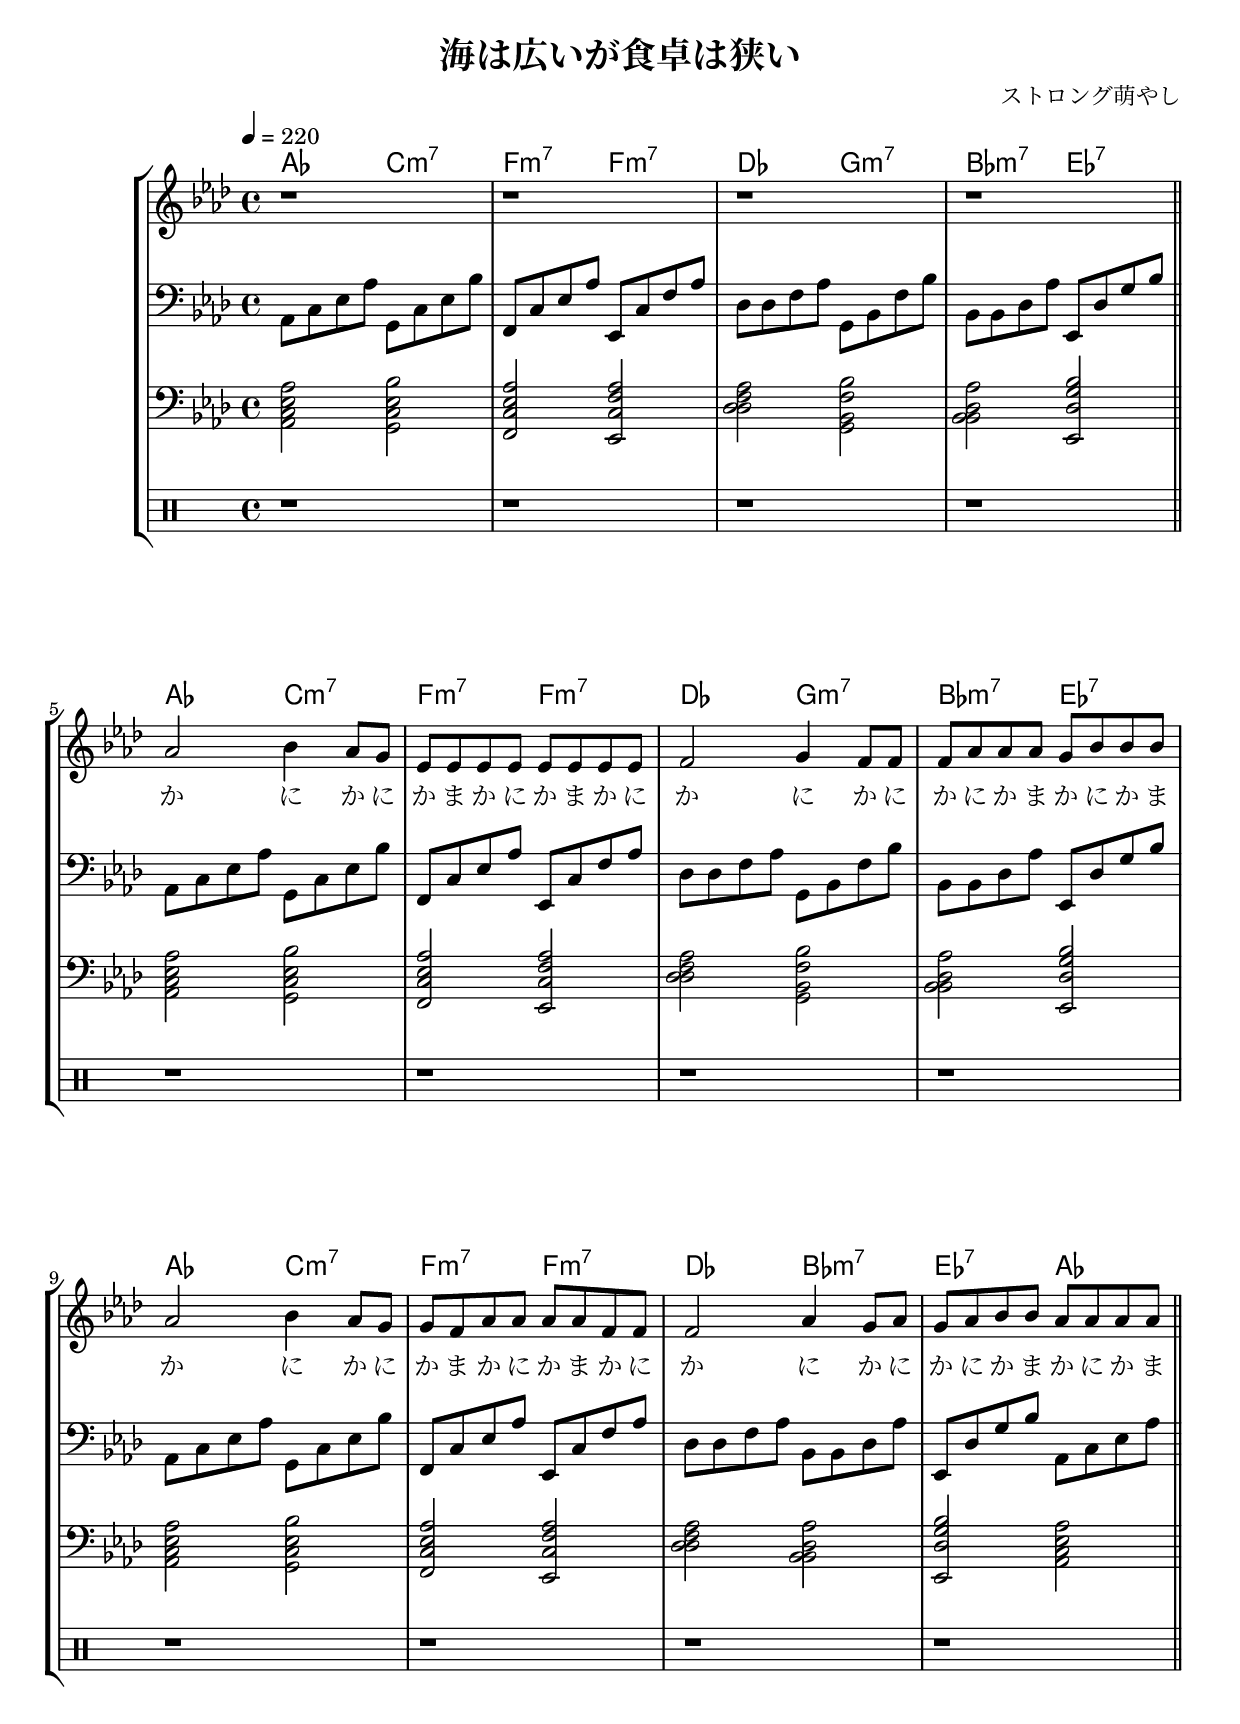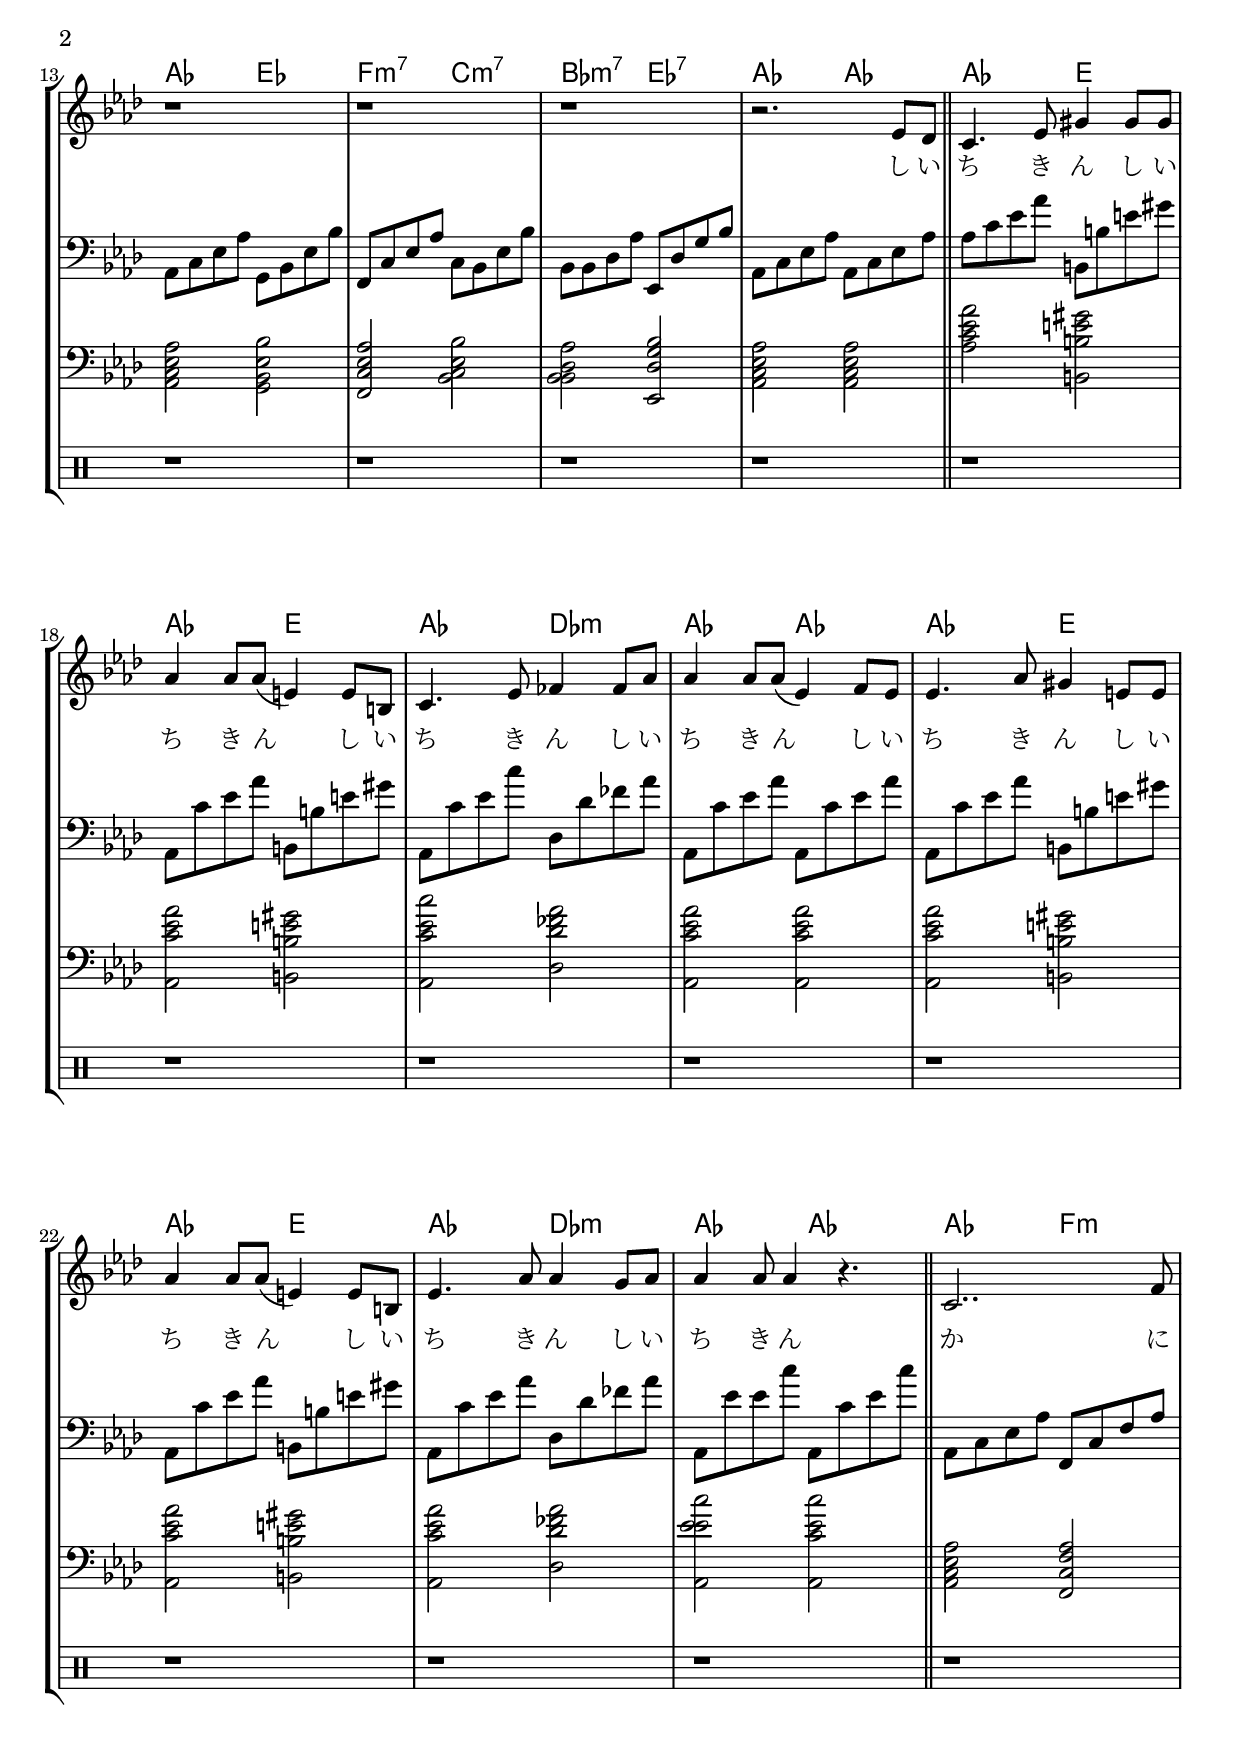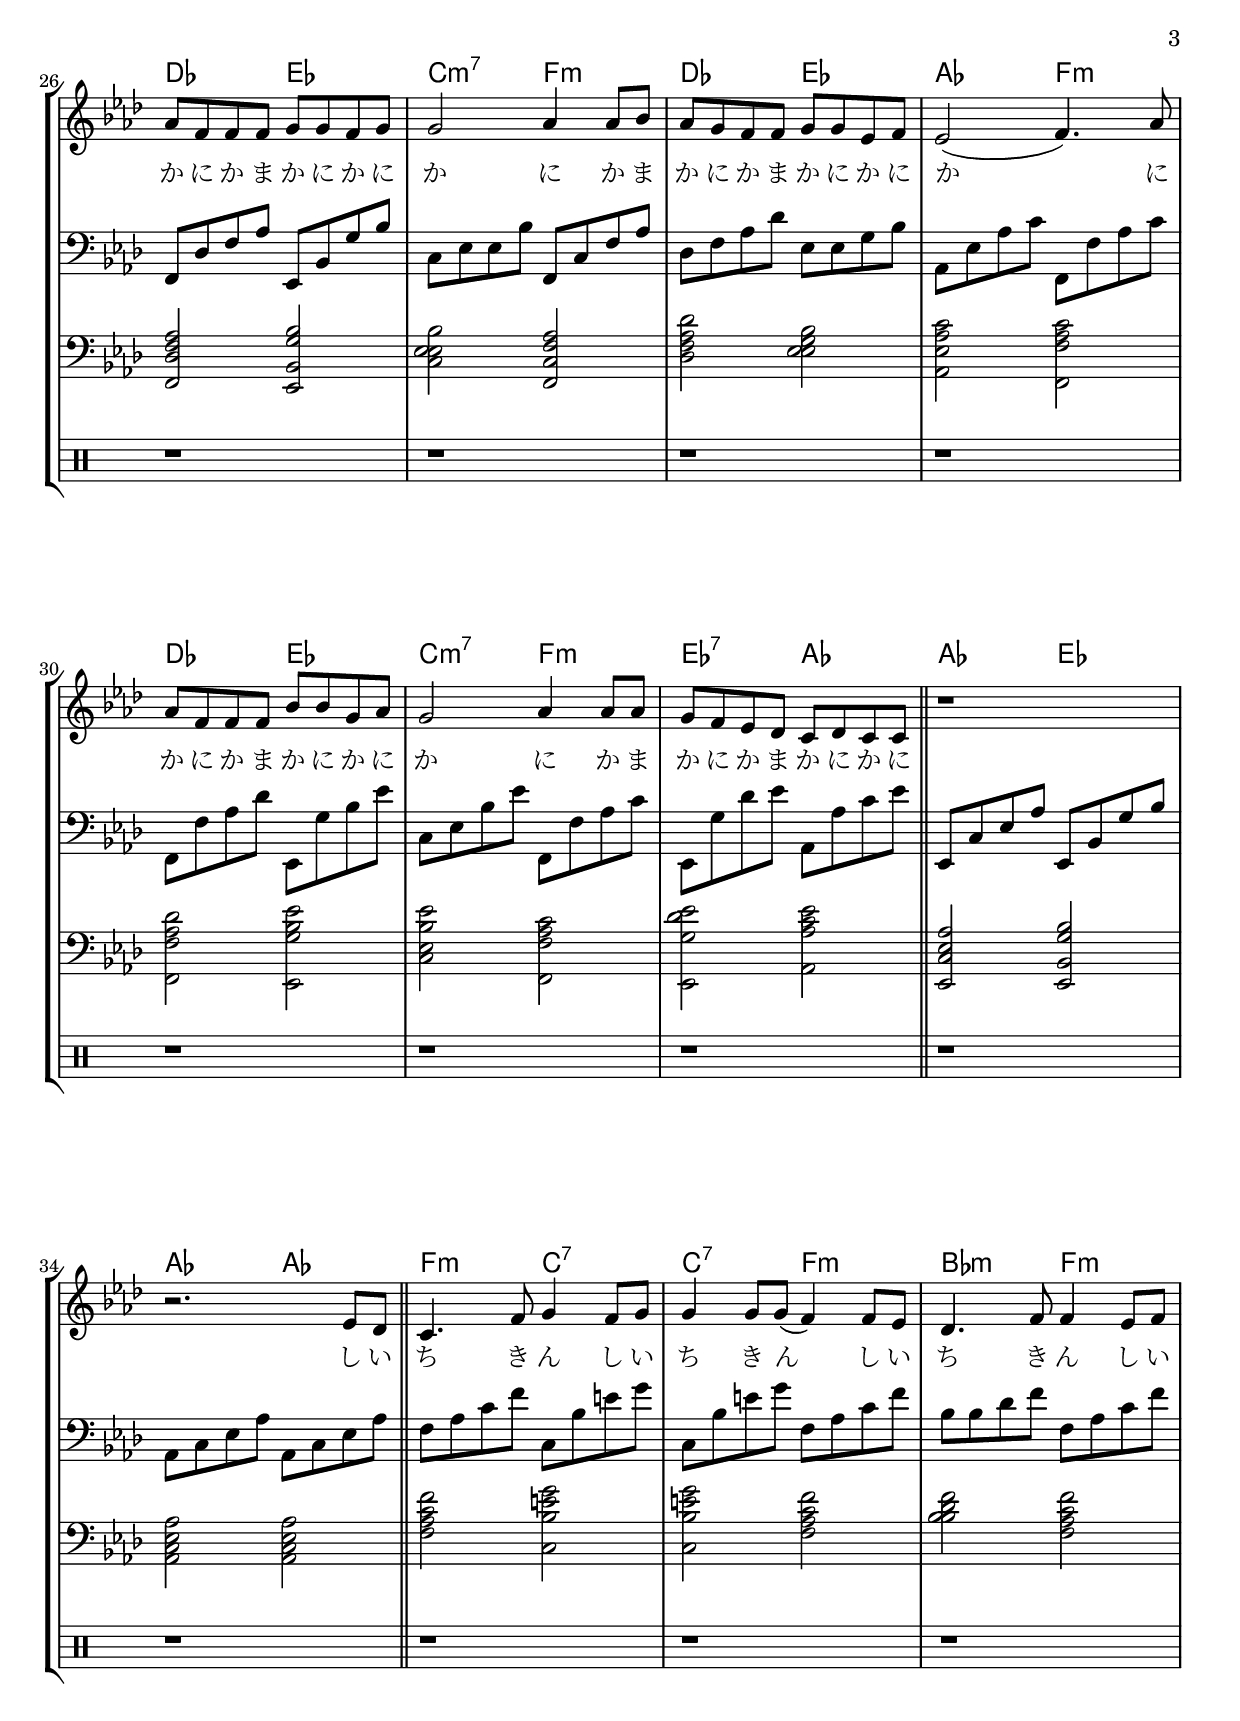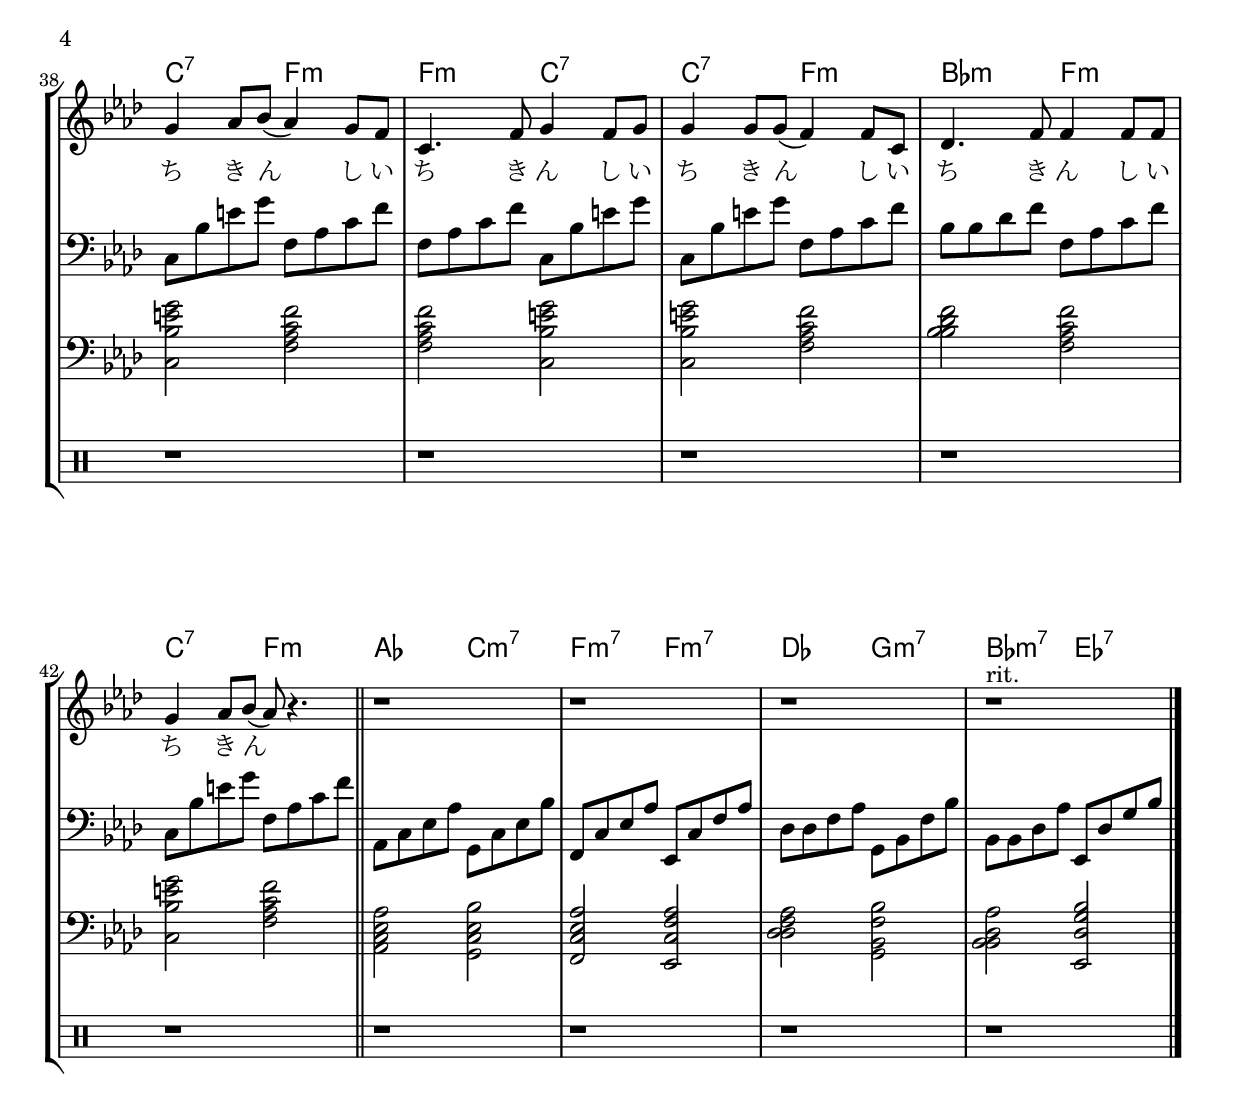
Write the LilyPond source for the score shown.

\version "2.12.1"

\header {
	title = \markup {海は広いが食卓は狭い}
	composer = \markup \center-column {ストロング萌やし}
}

harmony = \chordmode {
	as2 c:min7 f:min7 f:min7 des g:min7 bes:min7 es:7 

	as c:min7 f:min7 f:min7 des g:min7 bes:min7 es:7 as c:min7 f:min7 f:min7 des bes:min7 es:7 as 

	as es f:min7 c:min7 bes:min7 es:7 as as 

	as e as e as des:m as as as e as e as des:m as as 

	as f:m des es c:min7 f:m des es as f:m des es c:min7 f:m es:7 as 

	as es as as 

	f:m c:7 c:7 f:m bes:m f:m c:7 f:m f:m c:7 c:7 f:m bes:m f:m c:7 f:m 

	as c:min7 f:min7 f:min7 des g:min7 bes:min7 es:7 
}

melody = {
	\key as \major
	\tempo 4 = 220
	r1 | r1 | r1 | r1   
	\set Staff.midiInstrument = #"fss0.32"
	 as'2  bes'4  as'8  g'8 
	es'8  es'8  es'8  es'8  es'8  es'8  es'8  es'8 
	f'2  g'4  f'8  f'8 
	f'8  as'8  as'8  as'8  g'8  bes'8  bes'8  bes'8 
	as'2  bes'4  as'8  g'8 
	g'8  f'8  as'8  as'8  as'8  as'8  f'8  f'8 
	f'2  as'4  g'8  as'8 
	g'8  as'8  bes'8  bes'8  as'8  as'8  as'8  as'8
	r1 | r1 | r1 | r2. 
	\set Staff.midiInstrument = #"fss0.29"
	es'8  des'8 
	c'4.  es'8  gis'4  gis'8  gis'8 
	as'4  as'8  as'8  (e'4)  e'8  b8 
	c'4.  es'8  fes'4  fes'8  as'8 
	as'4  as'8  as'8  (es'4)  f'8  es'8 
	es'4.  as'8  gis'4  e'8  e'8 
	as'4  as'8  as'8  (e'4)  e'8  b8 
	es'4.  as'8  as'4  g'8  as'8 
	as'4  as'8  as'4  	r4. 	\set Staff.midiInstrument = #"fss0.32"
	 c'2..  f'8 
	as'8  f'8  f'8  f'8  g'8  g'8  f'8  g'8 
	g'2  as'4  as'8  bes'8 
	as'8  g'8  f'8  f'8  g'8  g'8  es'8  f'8 
	es'2  (f'4.)  as'8 
	as'8  f'8  f'8  f'8  bes'8  bes'8  g'8  as'8 
	g'2  as'4  as'8  as'8 
	g'8  f'8  es'8  des'8  c'8  des'8  c'8  c'8
	r1 | r2. 
	\set Staff.midiInstrument = #"fss0.32"
	es'8  des'8 
	c'4.  f'8  g'4  f'8  g'8 
	g'4  g'8  g'8  (f'4)  f'8  es'8 
	des'4.  f'8  f'4  es'8  f'8 
	g'4  as'8  bes'8  (as'4)  g'8  f'8 
	c'4.  f'8  g'4  f'8  g'8 
	g'4  g'8  g'8  (f'4)  f'8  c'8 
	des'4.  f'8  f'4  f'8  f'8 
	g'4  as'8  bes'8  (as'8)  	r4. 	r1 | r1 | r1 | r1^"rit." \bar "|."
}

words = \lyricmode {
	
	か  に  か  に  か  ま  か  に  か  ま  か  に  か  に  か  に  か  に  か  ま  か  に  か  ま  か  に  か  に  か  ま  か  に  か  ま  か  に  か  に  か  に  か  に  か  ま  か  に  か  ま  
	
	し  い  ち  き  ん  し  い  ち  き  ん  し  い  ち  き  ん  し  い  ち  き  ん  し  い  ち  き  ん  し  い  ち  き  ん  し  い  ち  き  ん  し  い  ち  き  ん  
	か  に  か  に  か  ま  か  に  か  に  か  に  か  ま  か  に  か  ま  か  に  か  に  か  に  か  に  か  ま  か  に  か  に  か  に  か  ま  か  に  か  ま  か  に  か  に  
	
	し  い  ち  き  ん  し  い  ち  き  ん  し  い  ち  き  ん  し  い  ち  き  ん  し  い  ち  き  ん  し  い  ち  き  ん  し  い  ち  き  ん  し  い  ち  き  ん  
	
}

tempochange = {
	\tempo 4 = 220
	r1 | r1 | r1 | r1 \bar "||"
	\tempo 4 = 220
	r1 | r1 | r1 | r1 | r1 | r1 | r1 | r1 \bar "||"
	\tempo 4 = 220
	r1 | r1 | r1 | r1 \bar "||"
	\tempo 4 = 220
	r1 | r1 | r1 | r1 | r1 | r1 | r1 | r1 \bar "||"
	\tempo 4 = 220
	r1 | r1 | r1 | r1 | r1 | r1 | r1 | r1 \bar "||"
	\tempo 4 = 220
	r1 | r1 \bar "||"
	\tempo 4 = 220
	r1 | r1 | r1 | r1 | r1 | r1 | r1 | r1 \bar "||"
	\tempo 4 = 220
	r1 | r1 | r1 | \tempo 4 = 165 r2 \tempo 4 = 146 r2 \bar "|."
}

mainacc = {
	\clef bass
	\set Staff.midiInstrument = #"Acoustic Guitar (steel)"
	\key as \major
	\tempo 4 = 220
	as,8 c8 es8 as8
	g,8 c8 es8 bes8
	f,8 c8 es8 as8
	es,8 c8 f8 as8
	des8 des8 f8 as8
	g,8 bes,8 f8 bes8
	bes,8 bes,8 des8 as8
	es,8 des8 g8 bes8
	\bar "||"

	\set Staff.midiInstrument = #"Acoustic Guitar (steel)"
	as,8 c8 es8 as8
	g,8 c8 es8 bes8
	f,8 c8 es8 as8
	es,8 c8 f8 as8
	des8 des8 f8 as8
	g,8 bes,8 f8 bes8
	bes,8 bes,8 des8 as8
	es,8 des8 g8 bes8
	as,8 c8 es8 as8
	g,8 c8 es8 bes8
	f,8 c8 es8 as8
	es,8 c8 f8 as8
	des8 des8 f8 as8
	bes,8 bes,8 des8 as8
	es,8 des8 g8 bes8
	as,8 c8 es8 as8
	\bar "||"

	\set Staff.midiInstrument = #"Violin"
	as,8 c8 es8 as8
	g,8 bes,8 es8 bes8
	f,8 c8 es8 as8
	c8 bes,8 es8 bes8
	bes,8 bes,8 des8 as8
	es,8 des8 g8 bes8
	as,8 c8 es8 as8
	as,8 c8 es8 as8
	\bar "||"

	\set Staff.midiInstrument = #"Acoustic Guitar (steel)"
	as8 c'8 es'8 as'8
	b,8 b8 e'8 gis'8
	as,8 c'8 es'8 as'8
	b,8 b8 e'8 gis'8
	as,8 c'8 es'8 c''8
	des8 des'8 fes'8 as'8
	as,8 c'8 es'8 as'8
	as,8 c'8 es'8 as'8
	as,8 c'8 es'8 as'8
	b,8 b8 e'8 gis'8
	as,8 c'8 es'8 as'8
	b,8 b8 e'8 gis'8
	as,8 c'8 es'8 as'8
	des8 des'8 fes'8 as'8
	as,8 es'8 es'8 c''8
	as,8 c'8 es'8 c''8
	\bar "||"

	\set Staff.midiInstrument = #"Acoustic Guitar (steel)"
	as,8 c8 es8 as8
	f,8 c8 f8 as8
	f,8 des8 f8 as8
	es,8 bes,8 g8 bes8
	c8 es8 es8 bes8
	f,8 c8 f8 as8
	des8 f8 as8 des'8
	es8 es8 g8 bes8
	as,8 es8 as8 c'8
	f,8 f8 as8 c'8
	f,8 f8 as8 des'8
	es,8 g8 bes8 es'8
	c8 es8 bes8 es'8
	f,8 f8 as8 c'8
	es,8 g8 des'8 es'8
	as,8 as8 c'8 es'8
	\bar "||"

	\set Staff.midiInstrument = #"Acoustic Guitar (steel)"
	es,8 c8 es8 as8
	es,8 bes,8 g8 bes8
	as,8 c8 es8 as8
	as,8 c8 es8 as8
	\bar "||"

	\set Staff.midiInstrument = #"Acoustic Guitar (steel)"
	f8 as8 c'8 f'8
	c8 bes8 e'8 g'8
	c8 bes8 e'8 g'8
	f8 as8 c'8 f'8
	bes8 bes8 des'8 f'8
	f8 as8 c'8 f'8
	c8 bes8 e'8 g'8
	f8 as8 c'8 f'8
	f8 as8 c'8 f'8
	c8 bes8 e'8 g'8
	c8 bes8 e'8 g'8
	f8 as8 c'8 f'8
	bes8 bes8 des'8 f'8
	f8 as8 c'8 f'8
	c8 bes8 e'8 g'8
	f8 as8 c'8 f'8
	\bar "||"

	\set Staff.midiInstrument = #"Acoustic Guitar (steel)"
	as,8 c8 es8 as8
	g,8 c8 es8 bes8
	f,8 c8 es8 as8
	es,8 c8 f8 as8
	des8 des8 f8 as8
	g,8 bes,8 f8 bes8
	bes,8 bes,8 des8 as8
	es,8 des8 g8 bes8
	\bar "|."
}

subacc = {
	\clef bass
	\set Staff.midiInstrument = #"Electric Guitar (clean)"
	\key as \major
	\tempo 4 = 220
	<as, c es as>2
	<g, c es bes>2
	<f, c es as>2
	<es, c f as>2
	<des des f as>2
	<g, bes, f bes>2
	<bes, bes, des as>2
	<es, des g bes>2
	\bar "||"

	\set Staff.midiInstrument = #"Electric Guitar (clean)"
	<as, c es as>2
	<g, c es bes>2
	<f, c es as>2
	<es, c f as>2
	<des des f as>2
	<g, bes, f bes>2
	<bes, bes, des as>2
	<es, des g bes>2
	<as, c es as>2
	<g, c es bes>2
	<f, c es as>2
	<es, c f as>2
	<des des f as>2
	<bes, bes, des as>2
	<es, des g bes>2
	<as, c es as>2
	\bar "||"

	\set Staff.midiInstrument = #"Electric Guitar (clean)"
	<as, c es as>2
	<g, bes, es bes>2
	<f, c es as>2
	<c bes, es bes>2
	<bes, bes, des as>2
	<es, des g bes>2
	<as, c es as>2
	<as, c es as>2
	\bar "||"

	\set Staff.midiInstrument = #"Electric Guitar (clean)"
	<as c' es' as'>2
	<b, b e' gis'>2
	<as, c' es' as'>2
	<b, b e' gis'>2
	<as, c' es' c''>2
	<des des' fes' as'>2
	<as, c' es' as'>2
	<as, c' es' as'>2
	<as, c' es' as'>2
	<b, b e' gis'>2
	<as, c' es' as'>2
	<b, b e' gis'>2
	<as, c' es' as'>2
	<des des' fes' as'>2
	<as, es' es' c''>2
	<as, c' es' c''>2
	\bar "||"

	\set Staff.midiInstrument = #"Electric Guitar (clean)"
	<as, c es as>2
	<f, c f as>2
	<f, des f as>2
	<es, bes, g bes>2
	<c es es bes>2
	<f, c f as>2
	<des f as des'>2
	<es es g bes>2
	<as, es as c'>2
	<f, f as c'>2
	<f, f as des'>2
	<es, g bes es'>2
	<c es bes es'>2
	<f, f as c'>2
	<es, g des' es'>2
	<as, as c' es'>2
	\bar "||"

	\set Staff.midiInstrument = #"Electric Guitar (clean)"
	<es, c es as>2
	<es, bes, g bes>2
	<as, c es as>2
	<as, c es as>2
	\bar "||"

	\set Staff.midiInstrument = #"Electric Guitar (clean)"
	<f as c' f'>2
	<c bes e' g'>2
	<c bes e' g'>2
	<f as c' f'>2
	<bes bes des' f'>2
	<f as c' f'>2
	<c bes e' g'>2
	<f as c' f'>2
	<f as c' f'>2
	<c bes e' g'>2
	<c bes e' g'>2
	<f as c' f'>2
	<bes bes des' f'>2
	<f as c' f'>2
	<c bes e' g'>2
	<f as c' f'>2
	\bar "||"

	\set Staff.midiInstrument = #"Electric Guitar (clean)"
	<as, c es as>2
	<g, c es bes>2
	<f, c es as>2
	<es, c f as>2
	<des des f as>2
	<g, bes, f bes>2
	<bes, bes, des as>2
	<es, des g bes>2
	\bar "|."
}

percA = {
	\drummode {
	r1 |r1 |r1 |r1 \bar "||"
	r1 |r1 |r1 |r1 |r1 |r1 |r1 |r1 \bar "||"
	r1 |r1 |r1 |r1 \bar "||"
	r1 |r1 |r1 |r1 |r1 |r1 |r1 |r1 \bar "||"
	r1 |r1 |r1 |r1 |r1 |r1 |r1 |r1 \bar "||"
	r1 |r1 \bar "||"
	r1 |r1 |r1 |r1 |r1 |r1 |r1 |r1 \bar "||"
	r1 |r1 |r1 |r1 \bar "|."
	}
}

percB = {
	\drummode {
	r1 |r1 |r1 |r1 \bar "||"
	r1 |r1 |r1 |r1 |r1 |r1 |r1 |r1 \bar "||"
	r1 |r1 |r1 |r1 \bar "||"
	r1 |r1 |r1 |r1 |r1 |r1 |r1 |r1 \bar "||"
	r1 |r1 |r1 |r1 |r1 |r1 |r1 |r1 \bar "||"
	r1 |r1 \bar "||"
	r1 |r1 |r1 |r1 |r1 |r1 |r1 |r1 \bar "||"
	r1 |r1 |r1 |r1 \bar "|."
	}
}

percC = {
	\drummode {
	r1 |r1 |r1 |r1 \bar "||"
	r1 |r1 |r1 |r1 |r1 |r1 |r1 |r1 \bar "||"
	r1 |r1 |r1 |r1 \bar "||"
	r1 |r1 |r1 |r1 |r1 |r1 |r1 |r1 \bar "||"
	r1 |r1 |r1 |r1 |r1 |r1 |r1 |r1 \bar "||"
	r1 |r1 \bar "||"
	r1 |r1 |r1 |r1 |r1 |r1 |r1 |r1 \bar "||"
	r1 |r1 |r1 |r1 \bar "|."
	}
}

percD = {
	\drummode {
	r1 |r1 |r1 |r1 \bar "||"
	r1 |r1 |r1 |r1 |r1 |r1 |r1 |r1 \bar "||"
	r1 |r1 |r1 |r1 \bar "||"
	r1 |r1 |r1 |r1 |r1 |r1 |r1 |r1 \bar "||"
	r1 |r1 |r1 |r1 |r1 |r1 |r1 |r1 \bar "||"
	r1 |r1 \bar "||"
	r1 |r1 |r1 |r1 |r1 |r1 |r1 |r1 \bar "||"
	r1 |r1 |r1 |r1 \bar "|."
	}
}

percE = {
	\drummode {
	r1 |r1 |r1 |r1 \bar "||"
	r1 |r1 |r1 |r1 |r1 |r1 |r1 |r1 \bar "||"
	r1 |r1 |r1 |r1 \bar "||"
	r1 |r1 |r1 |r1 |r1 |r1 |r1 |r1 \bar "||"
	r1 |r1 |r1 |r1 |r1 |r1 |r1 |r1 \bar "||"
	r1 |r1 \bar "||"
	r1 |r1 |r1 |r1 |r1 |r1 |r1 |r1 \bar "||"
	r1 |r1 |r1 |r1 \bar "|."
	}
}

\score {
	<<
		\new StaffGroup <<
			\new ChordNames {\harmony}
			\new Voice = "melody" {\melody}
			\new Lyrics \lyricsto "melody" \words
			\new Staff = "mainacc" {\mainacc}
			\new Staff = "subacc" {\subacc}
			\new DrumStaff <<
				\new DrumVoice {\percA}
				\new DrumVoice {\percB}
				\new DrumVoice {\percC}
				\new DrumVoice {\percD}
				\new DrumVoice {\percE}
			>>
		>>
	>>
	\layout { }
}
